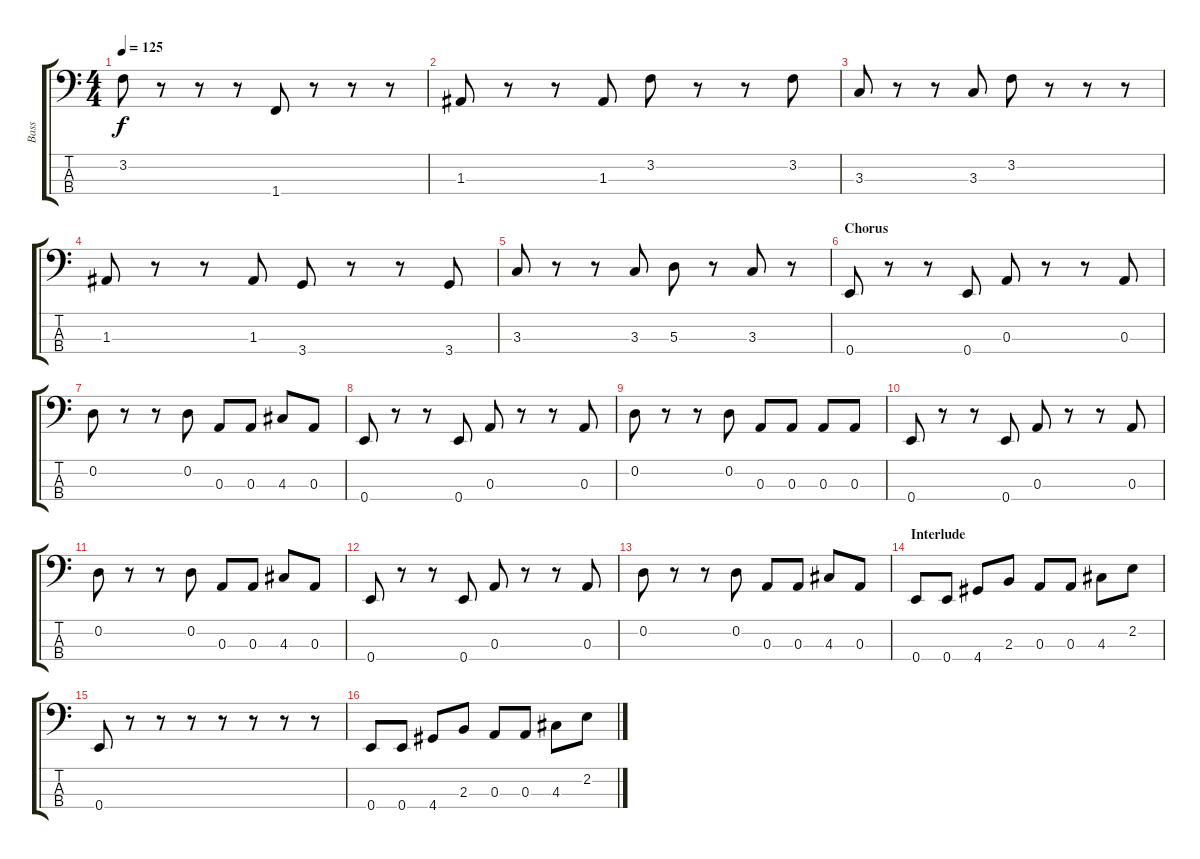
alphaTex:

\track ("Bass" "Bass") {instrument electricbasspick}
\staff {score tabs}
\tuning (G2 D2 A1 E1) {hide}
\ts (4 4)
\tempo 125
\clef f4
\ks c
3.2.8{dy f} r.8 r.8 r.8 1.4.8 r.8 r.8 r.8 |
1.3.8 r.8 r.8 1.3.8 3.2.8 r.8 r.8 3.2.8 |
3.3.8 r.8 r.8 3.3.8 3.2.8 r.8 r.8 r.8 |
1.3.8 r.8 r.8 1.3.8 3.4.8 r.8 r.8 3.4.8 |
3.3.8 r.8 r.8 3.3.8 5.3.8 r.8 3.3.8 r.8 |
\section ("" "Chorus")
0.4.8 r.8 r.8 0.4.8 0.3.8 r.8 r.8 0.3.8 |
0.2.8 r.8 r.8 0.2.8 0.3.8 0.3.8 4.3.8 0.3.8 |
0.4.8 r.8 r.8 0.4.8 0.3.8 r.8 r.8 0.3.8 |
0.2.8 r.8 r.8 0.2.8 0.3.8 0.3.8 0.3.8 0.3.8 |
0.4.8 r.8 r.8 0.4.8 0.3.8 r.8 r.8 0.3.8 |
0.2.8 r.8 r.8 0.2.8 0.3.8 0.3.8 4.3.8 0.3.8 |
0.4.8 r.8 r.8 0.4.8 0.3.8 r.8 r.8 0.3.8 |
0.2.8 r.8 r.8 0.2.8 0.3.8 0.3.8 4.3.8 0.3.8 |
\section ("" "Interlude")
0.4.8 0.4.8 4.4.8 2.3.8 0.3.8 0.3.8 4.3.8 2.2.8 |
0.4.8 r.8 r.8 r.8 r.8 r.8 r.8 r.8 |
0.4.8 0.4.8 4.4.8 2.3.8 0.3.8 0.3.8 4.3.8 2.2.8
